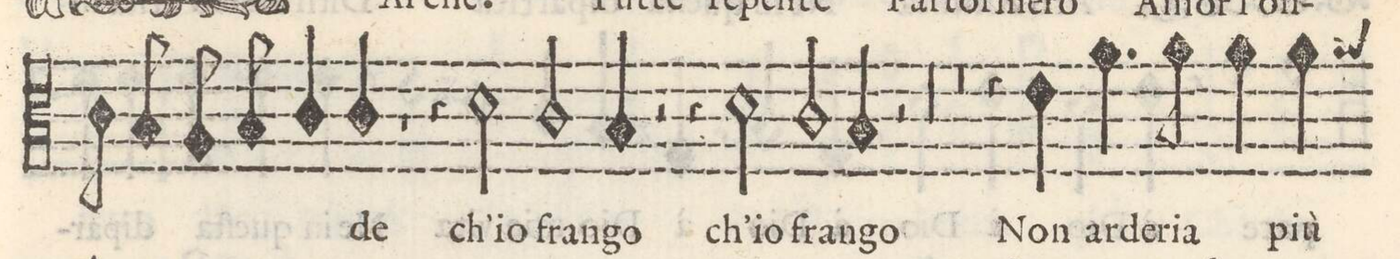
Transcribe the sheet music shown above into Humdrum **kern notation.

**kern	**text
*I"SESTO	*
*clefC3	*
*k[]	*
*M2/1	*
8c\	.
8B/	.
8A/	.
8B/	.
4c/	.
4c/	-de
1r	.
=6-	=6-
4r	.
2d\	ch'io
2c/	fran-
4B/	-go
2r	.
=7-	=7-
4r	.
2d\	ch'io
2c/	fran-
4B/	-go
2r	.
=8-	=8-
00r	.
=9-	=9-
=10-	=10-
0r	.
=11-	=11-
4r	.
4e\	Non
4.a\	ar-
8a\	-de-
4a\	-ria
4a\	più
*-	*-
